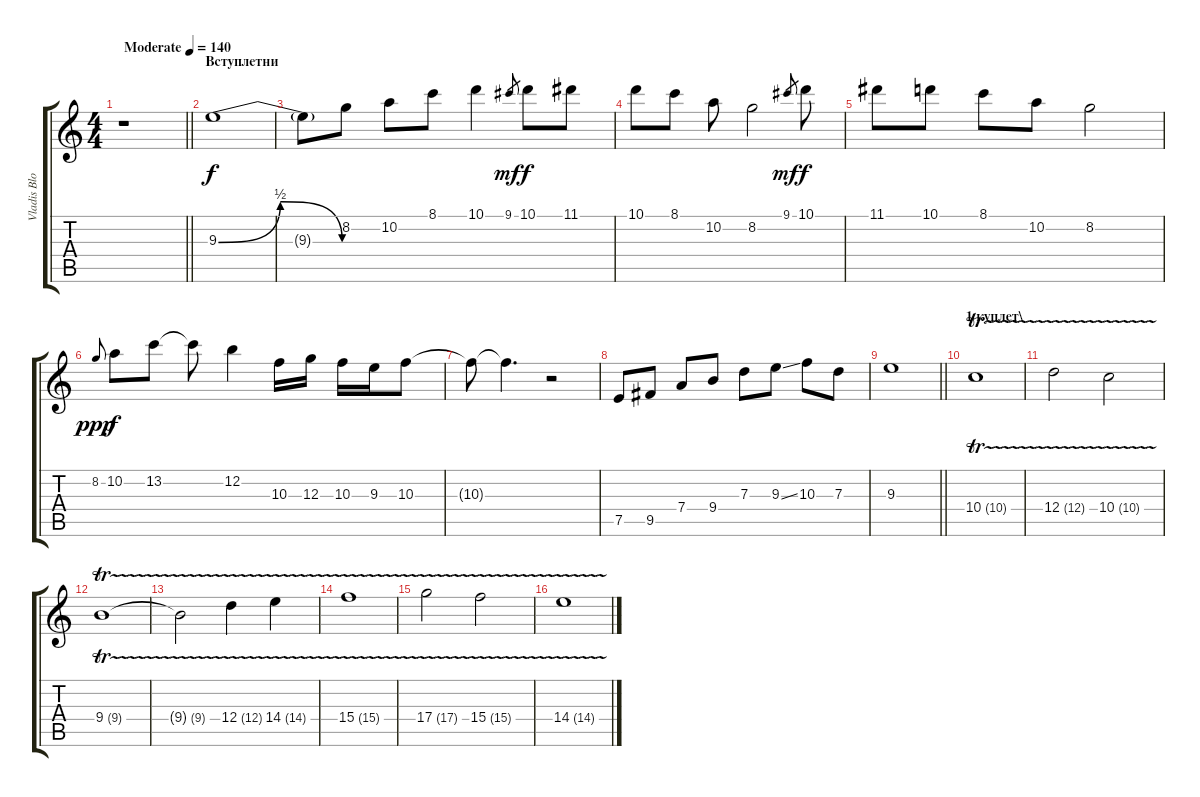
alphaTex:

\track ("Vladis Blooder" "Vladis Blo") {instrument distortionguitar bank 22}
\staff {score tabs}
\tuning (E4 B3 G3 D3 A2 E2) {hide}
\ts (4 4)
\tempo (140 "Moderate")
\clef g2
\barLineRight lightlight
\ks c
r.1{dy f instrument distortionguitar} |
\section ("" "Вступлетни")
9.3{be (bendrelease 0 0 15 2 15 2 60 0)}.1 |
9.3{t}.8 8.2.8 10.2.8 8.1.8 10.1.4 9.1.8{gr dy mf} 10.1.8{dy f} 11.1.8 |
10.1.8 8.1.8 10.2.8 8.2.2 9.1.8{gr dy mf} 10.1.8{dy f} |
11.1.8 10.1.8 8.1.8 10.2.8 8.2.2 |
8.2.8{gr onbeat dy ppp} 10.2.8{dy f} 13.2.8 13.2{t}.8 12.2.4 10.3.16 12.3.16 10.3.16 9.3.16 10.3.8 |
10.3{t}.8 10.3{t}.4{d} r.2 |
7.5.8 9.5.8 7.4.8 9.4.8 7.3.8 9.3{ss}.8 10.3.8 7.3.8 |
\barLineRight lightlight
9.3.1 |
\section ("" "1 куплет\\")
10.4{tr (10 32)}.1{instrument acousticguitarsteel} |
12.4{tr (12 32)}.2 10.4{tr (10 32)}.2 |
9.4{tr (9 32)}.1 |
9.4{tr (9 32) t}.2 12.4{tr (12 32)}.4 14.4{tr (14 32)}.4 |
15.4{tr (15 32)}.1 |
17.4{tr (17 32)}.2 15.4{tr (15 32)}.2 |
14.4{tr (14 32)}.1
